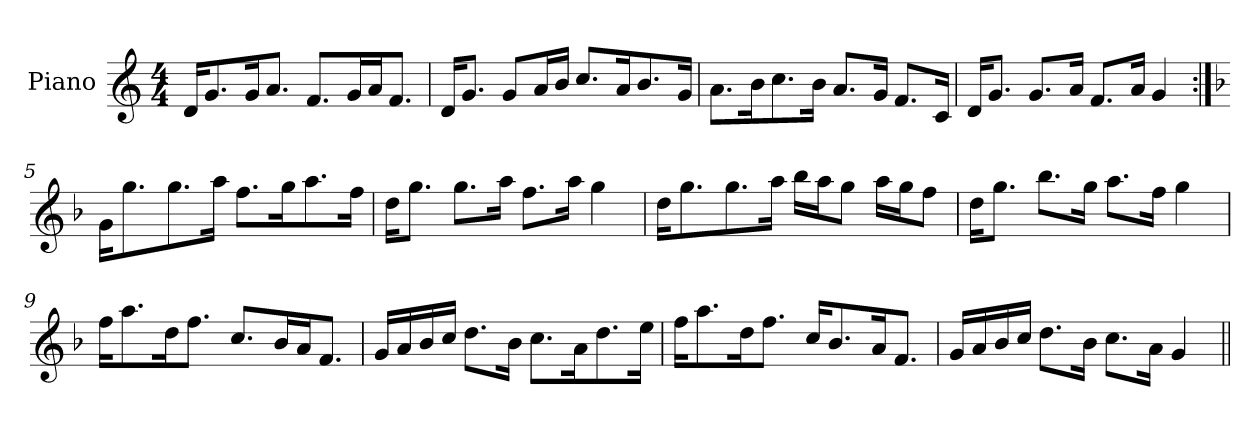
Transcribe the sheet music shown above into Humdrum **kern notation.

**kern
*part1
*staff1
*I"Piano
*I'Pno
*clefG2
*k[]
*M4/4
=1
16d/KL
8.g/
16g/K
8.a/J
8.f/L
16g/L
16a/J
8.f/J
=2
16d/KL
8.g/J
8g/L
16a/L
16b/JJ
8.cc/L
16a/K
8.b/
16g/Jk
=3
8.a\L
16b\K
8.cc\
16b\Jk
8.a/L
16g/Jk
8.f/L
16c/Jk
!!LO:LB:g=z
=4
16d/KL
8.g/J
8.g/L
16a/Jk
8.f/L
16a/Jk
4g/
=5:|!
*k[b-]
*G:dor
16g\KL
8.gg\
8.gg\
16aa\Jk
8.ff\L
16gg\K
8.aa\
16ff\Jk
=6
16dd\KL
8.gg\J
8.gg\L
16aa\Jk
8.ff\L
16aa\Jk
4gg\
=7
16dd\KL
8.gg\
8.gg\
16aa\Jk
16bb-\LL
16aa\J
8gg\J
16aa\LL
16gg\J
8ff\J
!!LO:LB:g=z
=8
16dd\KL
8.gg\J
8.bb-\L
16gg\Jk
8.aa\L
16ff\Jk
4gg\
=9
16ff\KL
8.aa\
16dd\K
8.ff\J
8.cc/L
16b-/L
16a/J
8.f/J
=10
16g/LL
16a/
16b-/
16cc/JJ
8.dd\L
16b-\Jk
8.cc\L
16a\K
8.dd\
16ee\Jk
=11
16ff\KL
8.aa\
16dd\K
8.ff\J
16cc/KL
8.b-/
16a/K
8.f/J
!!LO:LB:g=z
=12
16g/LL
16a/
16b-/
16cc/JJ
8.dd\L
16b-\Jk
8.cc\L
16a\Jk
4g/
=||
*-
